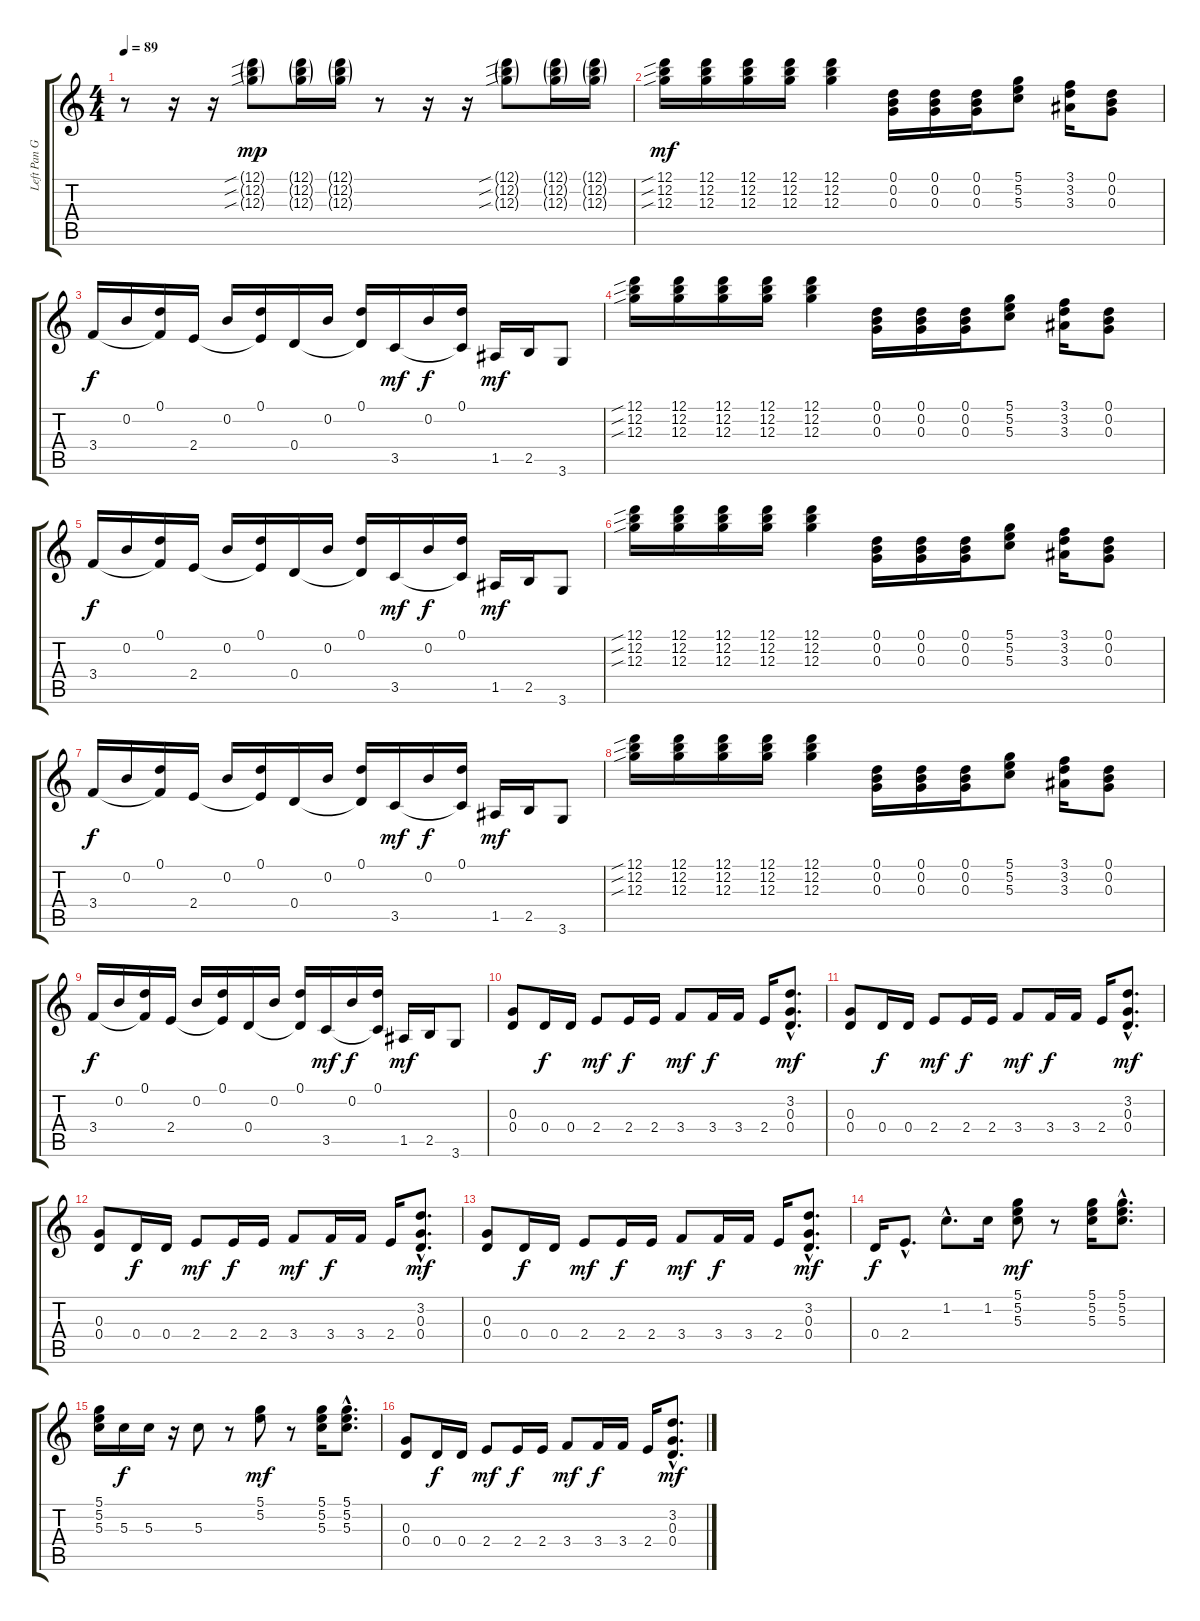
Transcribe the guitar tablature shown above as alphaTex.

\track ("Left Pan Guitar" "Left Pan G") {instrument distortionguitar}
\staff {score tabs}
\tuning (D4 B3 G3 D3 A2 E2) {hide}
\ts (4 4)
\tempo 89
\clef g2
\ks c
r.8{dy mp instrument distortionguitar} r.16 r.16 (12.1{sib g} 12.2{sib g} 12.3{sib g}).8 (12.1{g} 12.2{g} 12.3{g}).16 (12.1{g} 12.2{g} 12.3{g}).16 r.8 r.16 r.16 (12.1{sib g} 12.2{sib g} 12.3{sib g}).8 (12.1{g} 12.2{g} 12.3{g}).16 (12.1{g} 12.2{g} 12.3{g}).16 |
(12.1{sib} 12.2{sib} 12.3{sib}).16{dy mf} (12.1 12.2 12.3).16 (12.1 12.2 12.3).16 (12.1 12.2 12.3).16 (12.1 12.2 12.3).4 (0.1 0.2 0.3).16 (0.1 0.2 0.3).16 (0.1 0.2 0.3).16 (5.1 5.2 5.3).8 (3.1 3.2 3.3).16 (0.1 0.2 0.3).8 |
3.4.16{dy f} 0.2.16 (0.1 3.4{t}).16 2.4.16 0.2.16 (0.1 2.4{t}).16 0.4.16 0.2.16 (0.1 0.4{t}).16 3.5.16{dy mf} 0.2.16{dy f} (0.1 3.5{t}).16 1.5.16{dy mf} 2.5.16 3.6.8 |
(12.1{sib} 12.2{sib} 12.3{sib}).16 (12.1 12.2 12.3).16 (12.1 12.2 12.3).16 (12.1 12.2 12.3).16 (12.1 12.2 12.3).4 (0.1 0.2 0.3).16 (0.1 0.2 0.3).16 (0.1 0.2 0.3).16 (5.1 5.2 5.3).8 (3.1 3.2 3.3).16 (0.1 0.2 0.3).8 |
3.4.16{dy f} 0.2.16 (0.1 3.4{t}).16 2.4.16 0.2.16 (0.1 2.4{t}).16 0.4.16 0.2.16 (0.1 0.4{t}).16 3.5.16{dy mf} 0.2.16{dy f} (0.1 3.5{t}).16 1.5.16{dy mf} 2.5.16 3.6.8 |
(12.1{sib} 12.2{sib} 12.3{sib}).16 (12.1 12.2 12.3).16 (12.1 12.2 12.3).16 (12.1 12.2 12.3).16 (12.1 12.2 12.3).4 (0.1 0.2 0.3).16 (0.1 0.2 0.3).16 (0.1 0.2 0.3).16 (5.1 5.2 5.3).8 (3.1 3.2 3.3).16 (0.1 0.2 0.3).8 |
3.4.16{dy f} 0.2.16 (0.1 3.4{t}).16 2.4.16 0.2.16 (0.1 2.4{t}).16 0.4.16 0.2.16 (0.1 0.4{t}).16 3.5.16{dy mf} 0.2.16{dy f} (0.1 3.5{t}).16 1.5.16{dy mf} 2.5.16 3.6.8 |
(12.1{sib} 12.2{sib} 12.3{sib}).16 (12.1 12.2 12.3).16 (12.1 12.2 12.3).16 (12.1 12.2 12.3).16 (12.1 12.2 12.3).4 (0.1 0.2 0.3).16 (0.1 0.2 0.3).16 (0.1 0.2 0.3).16 (5.1 5.2 5.3).8 (3.1 3.2 3.3).16 (0.1 0.2 0.3).8 |
3.4.16{dy f} 0.2.16 (0.1 3.4{t}).16 2.4.16 0.2.16 (0.1 2.4{t}).16 0.4.16 0.2.16 (0.1 0.4{t}).16 3.5.16{dy mf} 0.2.16{dy f} (0.1 3.5{t}).16 1.5.16{dy mf} 2.5.16 3.6.8 |
(0.3 0.4).8 0.4.16{dy f} 0.4.16 2.4.8{dy mf} 2.4.16{dy f} 2.4.16 3.4.8{dy mf} 3.4.16{dy f} 3.4.16 2.4.16 (3.2{hac} 0.3{hac} 0.4{hac}).8{d dy mf} |
(0.3 0.4).8 0.4.16{dy f} 0.4.16 2.4.8{dy mf} 2.4.16{dy f} 2.4.16 3.4.8{dy mf} 3.4.16{dy f} 3.4.16 2.4.16 (3.2{hac} 0.3{hac} 0.4{hac}).8{d dy mf} |
(0.3 0.4).8 0.4.16{dy f} 0.4.16 2.4.8{dy mf} 2.4.16{dy f} 2.4.16 3.4.8{dy mf} 3.4.16{dy f} 3.4.16 2.4.16 (3.2{hac} 0.3{hac} 0.4{hac}).8{d dy mf} |
(0.3 0.4).8 0.4.16{dy f} 0.4.16 2.4.8{dy mf} 2.4.16{dy f} 2.4.16 3.4.8{dy mf} 3.4.16{dy f} 3.4.16 2.4.16 (3.2{hac} 0.3{hac} 0.4{hac}).8{d dy mf} |
0.4.16{dy f} 2.4{hac}.8{d} 1.2{hac}.8{d} 1.2.16 (5.1 5.2 5.3).8{dy mf} r.8 (5.1 5.2 5.3).16 (5.1{hac} 5.2{hac} 5.3{hac}).8{d} |
(5.1 5.2 5.3).16 5.3.16{dy f} 5.3.16 r.16 5.3.8 r.8 (5.1 5.2).8{dy mf} r.8 (5.1 5.2 5.3).16 (5.1{hac} 5.2{hac} 5.3{hac}).8{d} |
(0.3 0.4).8 0.4.16{dy f} 0.4.16 2.4.8{dy mf} 2.4.16{dy f} 2.4.16 3.4.8{dy mf} 3.4.16{dy f} 3.4.16 2.4.16 (3.2{hac} 0.3{hac} 0.4{hac}).8{d dy mf}
